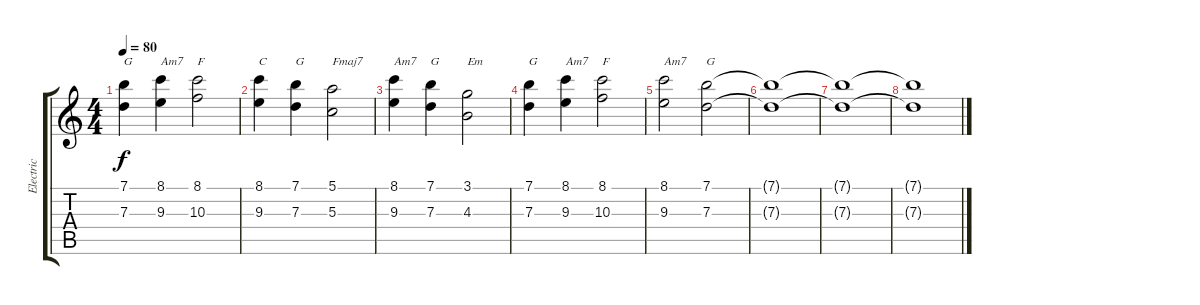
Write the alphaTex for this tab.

\track ("Electric" "Electric") {instrument overdrivenguitar}
\staff {score tabs}
\tuning (E4 B3 G3 D3 A2 E2) {hide}
\ts (4 4)
\tempo 80
\clef g2
\ks c
(7.1 7.3).4{txt "G" dy f} (8.1 9.3).4{txt "Am7"} (8.1 10.3).2{txt "F"} |
(8.1 9.3).4{txt "C"} (7.1 7.3).4{txt "G"} (5.1 5.3).2{txt "Fmaj7"} |
(8.1 9.3).4{txt "Am7"} (7.1 7.3).4{txt "G"} (3.1 4.3).2{txt "Em"} |
(7.1 7.3).4{txt "G"} (8.1 9.3).4{txt "Am7"} (8.1 10.3).2{txt "F"} |
(8.1 9.3).2{txt "Am7"} (7.1 7.3).2{txt "G"} |
(7.1{t} 7.3{t}).1 |
(7.1{t} 7.3{t}).1 |
(7.1{t} 7.3{t}).1
